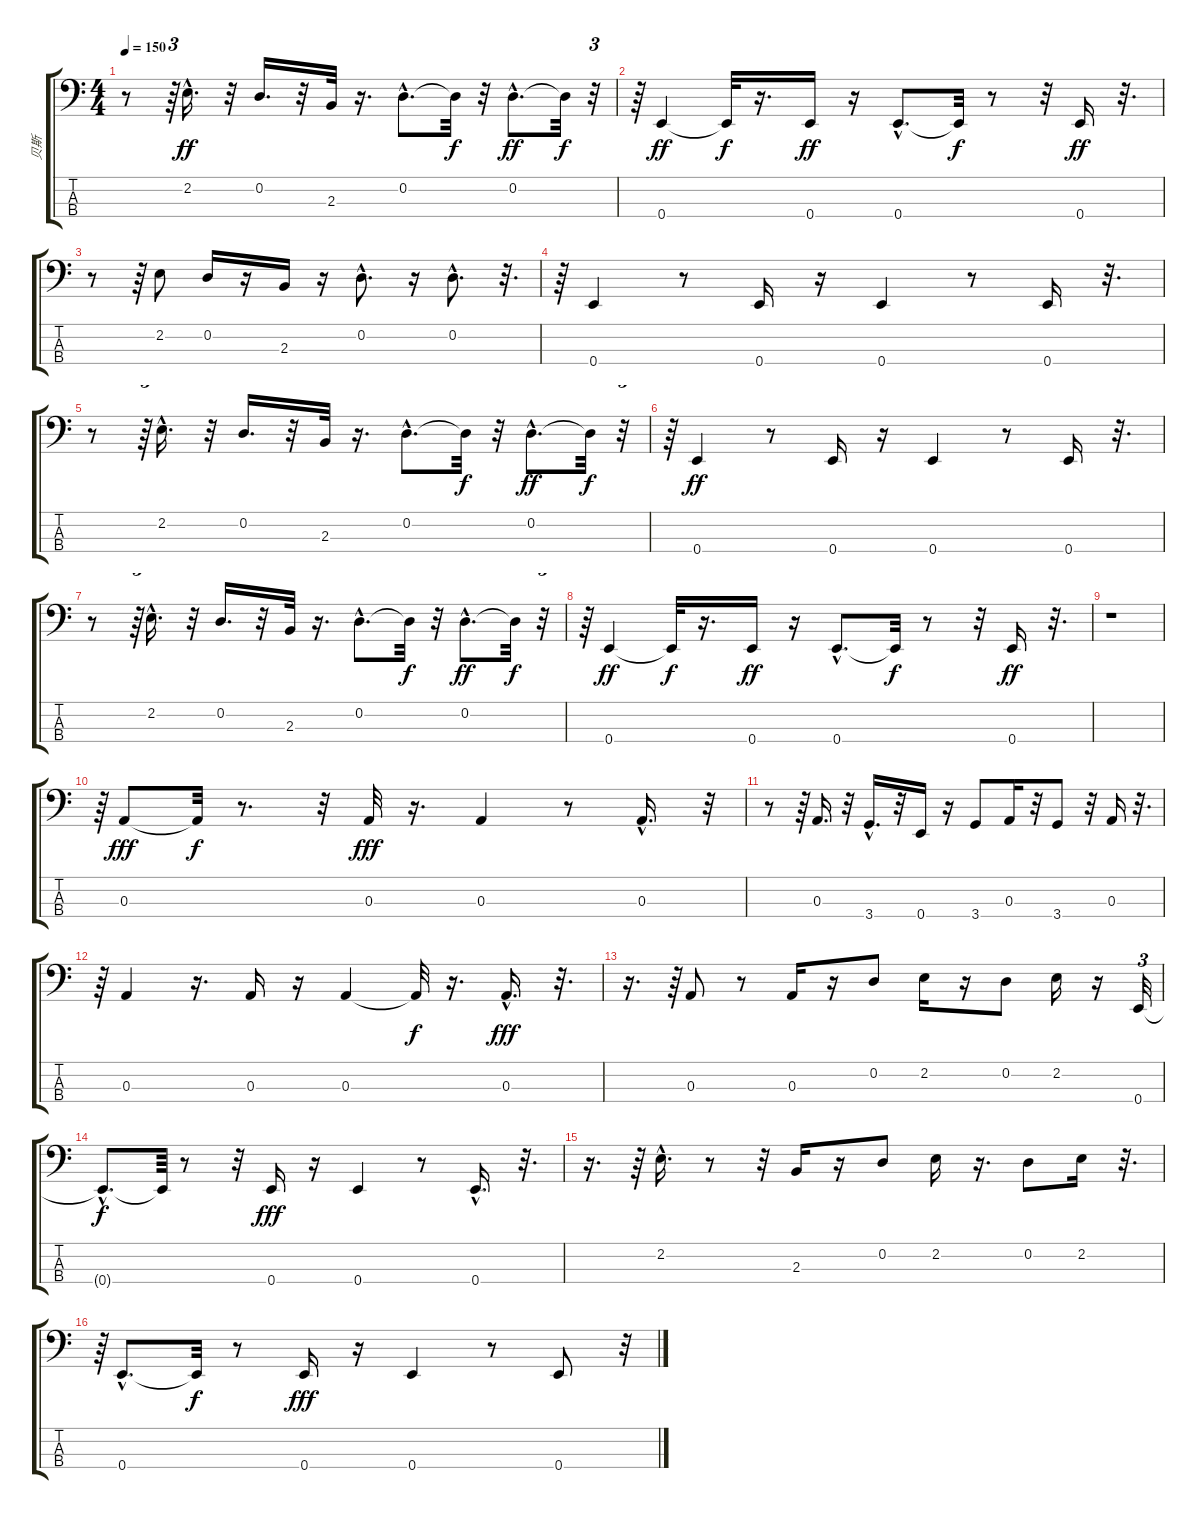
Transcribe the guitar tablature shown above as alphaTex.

\track ("贝斯" "贝斯") {instrument electricbassfinger}
\staff {score tabs}
\tuning (G2 D2 A1 E1) {hide}
\ts (4 4)
\tempo 150
\clef f4
\ks c
r.8{dy ff} r.64{tu (3 2)} 2.2{hac}.16{d} r.32 0.2.16{d} r.32 2.3.32 r.16{d} 0.2{hac}.8{d} 0.2{t}.32{dy f} r.32 0.2{hac}.8{d dy ff} 0.2{t}.32{dy f} r.32{tu (3 2)} |
r.64 0.4.4{dy ff} 0.4{t}.32{dy f} r.16{d} 0.4.16{dy ff} r.16 0.4{hac}.8{d} 0.4{t}.32{dy f} r.8 r.32 0.4.16{dy ff} r.32{d} |
r.8 r.64 2.2.8 0.2.16 r.16 2.3.16 r.16 0.2{hac}.8{d} r.16 0.2{hac}.8{d} r.32{d} |
r.64 0.4.4 r.8 0.4.16 r.16 0.4.4 r.8 0.4.16 r.32{d} |
r.8 r.64{tu (3 2)} 2.2{hac}.16{d} r.32 0.2.16{d} r.32 2.3.32 r.16{d} 0.2{hac}.8{d} 0.2{t}.32{dy f} r.32 0.2{hac}.8{d dy ff} 0.2{t}.32{dy f} r.32{tu (3 2)} |
r.64 0.4.4{dy ff} r.8 0.4.16 r.16 0.4.4 r.8 0.4.16 r.32{d} |
r.8 r.64{tu (3 2)} 2.2{hac}.16{d} r.32 0.2.16{d} r.32 2.3.32 r.16{d} 0.2{hac}.8{d} 0.2{t}.32{dy f} r.32 0.2{hac}.8{d dy ff} 0.2{t}.32{dy f} r.32{tu (3 2)} |
r.64 0.4.4{dy ff} 0.4{t}.32{dy f} r.16{d} 0.4.16{dy ff} r.16 0.4{hac}.8{d} 0.4{t}.32{dy f} r.8 r.32 0.4.16{dy ff} r.32{d} |
r.1 |
r.64{tu (3 2)} 0.3.8{dy fff} 0.3{t}.32{dy f} r.8{d} r.32 0.3.32{dy fff} r.16{d} 0.3.4 r.8 0.3{hac}.16{d} r.32{tu (3 2)} |
r.8 r.64 0.3.16{d} r.32 3.4{hac}.16{d} r.32 0.4.16 r.16 3.4.8 0.3.16 r.32 3.4.8 r.32 0.3.16 r.32{d} |
r.64 0.3.4 r.16{d} 0.3.16 r.16 0.3.4 0.3{t}.32{dy f} r.16{d} 0.3{hac}.16{d dy fff} r.32{d} |
r.16{d} r.64{tu (3 2)} 0.3.8 r.8 0.3.16 r.16 0.2.8 2.2.16 r.16 0.2.8 2.2.16 r.16 0.4.32{tu (3 2)} |
0.4{hac t}.8{d dy f} 0.4{t}.64 r.8 r.32 0.4.16{dy fff} r.16 0.4.4 r.8 0.4{hac}.16{d} r.32{d} |
r.16{d} r.64 2.2{hac}.16{d} r.8 r.32 2.3.16 r.16 0.2.8 2.2.16 r.16{d} 0.2.8 2.2.16 r.32{d} |
r.64{tu (3 2)} 0.4{hac}.8{d} 0.4{t}.32{dy f} r.8 0.4.16{dy fff} r.16 0.4.4 r.8 0.4.8 r.32{tu (3 2)}
